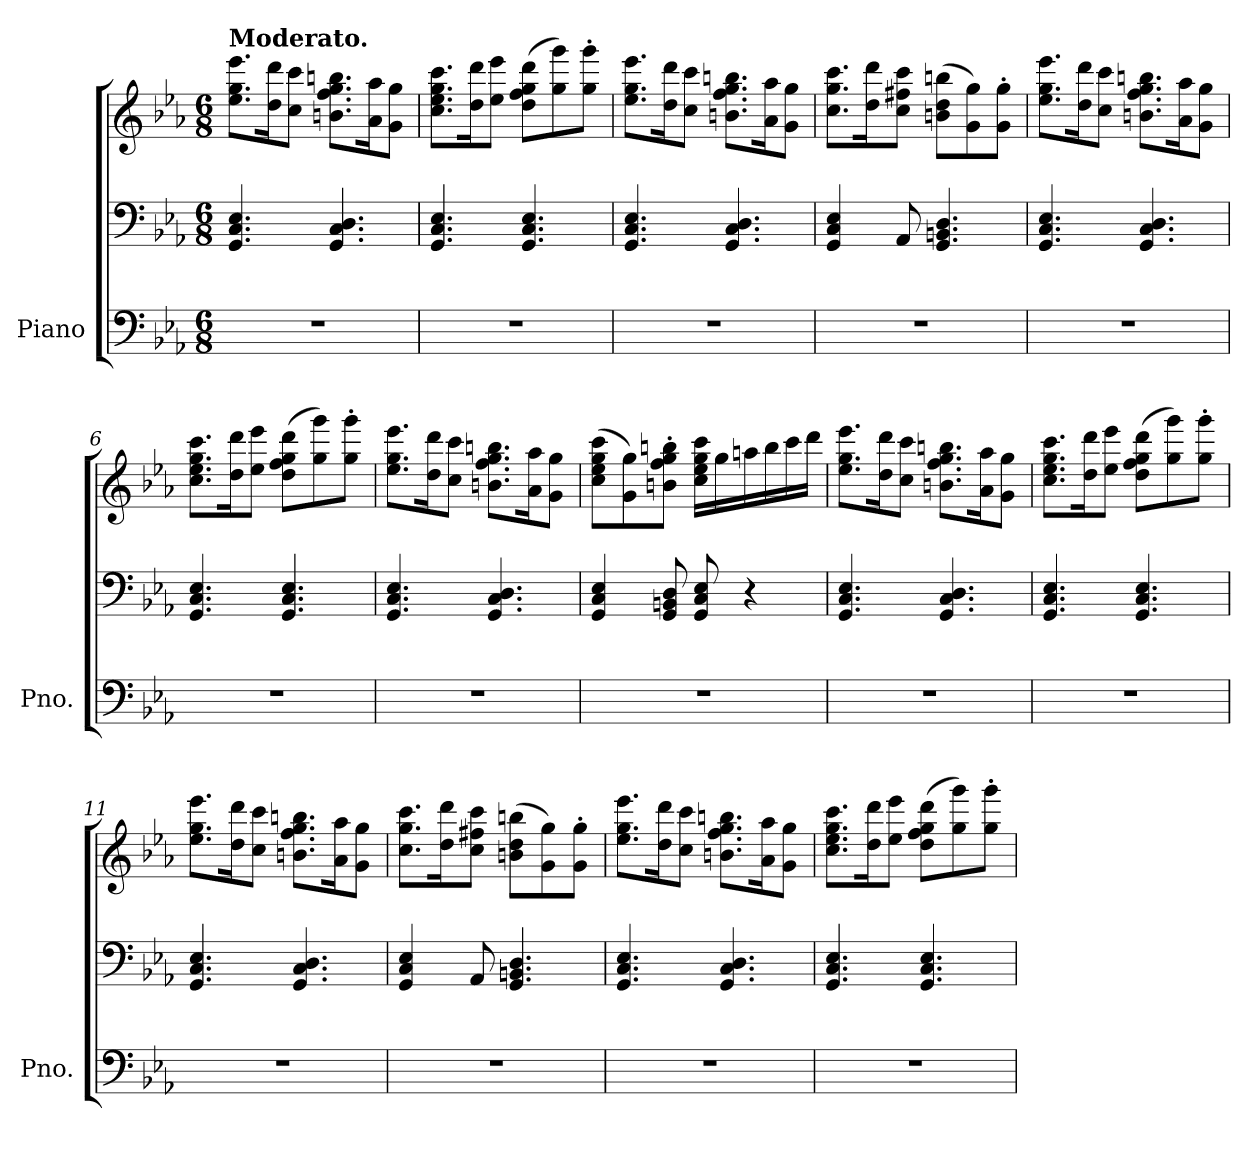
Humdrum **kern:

**kern	**kern	**kern	**dynam
*part1	*part1	*part1	*part1
*staff3	*staff2	*staff1	*staff1/2/3
*I"Piano	*	*	*
*I'Pno.	*	*	*
*clefF4	*clefF4	*clefG2	*
*k[b-e-a-]	*k[b-e-a-]	*k[b-e-a-]	*
*M6/8	*M6/8	*M6/8	*
*MM100	*MM100	*MM100	*
=1	=1	=1	=1
!	!	!LO:TX:a:B:t=Moderato.	!
!	!	!	!LO:DY:b=2
!	!	!	!LO:DY:n=1:b
2.r	4.GG/ 4.C/ 4.E-/	8.ee-\ 8.gg\ 8.eee-\L	mf ff
.	.	16dd\ 16ddd\K	.
.	.	8cc\ 8ccc\J	.
.	4.GG/ 4.C/ 4.D/	8.bn\ 8.ff\ 8.gg\ 8.bbn\L	.
.	.	16a-\ 16aa-\K	.
.	.	8g\ 8gg\J	.
=2	=2	=2	=2
2.r	4.GG/ 4.C/ 4.E-/	8.cc\ 8.ee-\ 8.gg\ 8.ccc\L	.
.	.	16dd\ 16ddd\K	.
.	.	8ee-\ 8eee-\J	.
.	4.GG/ 4.C/ 4.E-/	(>8dd\ 8ff\ 8gg\ 8ddd\L	.
.	.	8gg\ 8ggg\)	.
.	.	8gg\' 8ggg\'J	.
=3	=3	=3	=3
2.r	4.GG/ 4.C/ 4.E-/	8.ee-\ 8.gg\ 8.eee-\L	.
.	.	16dd\ 16ddd\K	.
.	.	8cc\ 8ccc\J	.
.	4.GG/ 4.C/ 4.D/	8.bn\ 8.ff\ 8.gg\ 8.bbn\L	.
.	.	16a-\ 16aa-\K	.
.	.	8g\ 8gg\J	.
=4	=4	=4	=4
2.r	4GG/ 4C/ 4E-/	8.cc\ 8.gg\ 8.ccc\L	.
.	.	16dd\ 16ddd\K	.
.	8AA-/	8cc\ 8ff#X\ 8ccc\J	.
.	4.GG/ 4.BBn/ 4.D/	(>8bn\ 8dd\ 8bbn\L	.
.	.	8g\ 8gg\)	.
.	.	8g\' 8gg\'J	.
=5	=5	=5	=5
2.r	4.GG/ 4.C/ 4.E-/	8.ee-\ 8.gg\ 8.eee-\L	.
.	.	16dd\ 16ddd\K	.
.	.	8cc\ 8ccc\J	.
.	4.GG/ 4.C/ 4.D/	8.bn\ 8.ff\ 8.gg\ 8.bbn\L	.
.	.	16a-\ 16aa-\K	.
.	.	8g\ 8gg\J	.
=6	=6	=6	=6
2.r	4.GG/ 4.C/ 4.E-/	8.cc\ 8.ee-\ 8.gg\ 8.ccc\L	.
.	.	16dd\ 16ddd\K	.
.	.	8ee-\ 8eee-\J	.
.	4.GG/ 4.C/ 4.E-/	(>8dd\ 8ff\ 8gg\ 8ddd\L	.
.	.	8gg\ 8ggg\)	.
.	.	8gg\' 8ggg\'J	.
!!LO:LB:g=z
=7	=7	=7	=7
2.r	4.GG/ 4.C/ 4.E-/	8.ee-\ 8.gg\ 8.eee-\L	.
.	.	16dd\ 16ddd\K	.
.	.	8cc\ 8ccc\J	.
.	4.GG/ 4.C/ 4.D/	8.bn\ 8.ff\ 8.gg\ 8.bbn\L	.
.	.	16a-\ 16aa-\K	.
.	.	8g\ 8gg\J	.
=8	=8	=8	=8
2.r	4GG/ 4C/ 4E-/	(>8cc\ 8ee-\ 8gg\ 8ccc\L	.
.	.	8g\ 8gg\)	.
.	8GG/ 8BBn/ 8D/	8bn\' 8ff\' 8gg\' 8bbn\'J	.
.	8GG/ 8C/ 8E-/	16cc\ 16ee-\ 16gg\ 16ccc\LL	.
.	.	16gg\	.
.	4r	16aan\	.
.	.	16bb\	.
.	.	16ccc\	.
.	.	16ddd\JJ	.
=9	=9	=9	=9
2.r	4.GG/ 4.C/ 4.E-/	8.ee-\ 8.gg\ 8.eee-\L	.
.	.	16dd\ 16ddd\K	.
.	.	8cc\ 8ccc\J	.
.	4.GG/ 4.C/ 4.D/	8.bn\ 8.ff\ 8.gg\ 8.bbn\L	.
.	.	16a-\ 16aa-\K	.
.	.	8g\ 8gg\J	.
=10	=10	=10	=10
2.r	4.GG/ 4.C/ 4.E-/	8.cc\ 8.ee-\ 8.gg\ 8.ccc\L	.
.	.	16dd\ 16ddd\K	.
.	.	8ee-\ 8eee-\J	.
.	4.GG/ 4.C/ 4.E-/	(>8dd\ 8ff\ 8gg\ 8ddd\L	.
.	.	8gg\ 8ggg\)	.
.	.	8gg\' 8ggg\'J	.
=11	=11	=11	=11
2.r	4.GG/ 4.C/ 4.E-/	8.ee-\ 8.gg\ 8.eee-\L	.
.	.	16dd\ 16ddd\K	.
.	.	8cc\ 8ccc\J	.
.	4.GG/ 4.C/ 4.D/	8.bn\ 8.ff\ 8.gg\ 8.bbn\L	.
.	.	16a-\ 16aa-\K	.
.	.	8g\ 8gg\J	.
=12	=12	=12	=12
2.r	4GG/ 4C/ 4E-/	8.cc\ 8.gg\ 8.ccc\L	.
.	.	16dd\ 16ddd\K	.
.	8AA-/	8cc\ 8ff#X\ 8ccc\J	.
.	4.GG/ 4.BBn/ 4.D/	(>8bn\ 8dd\ 8bbn\L	.
.	.	8g\ 8gg\)	.
.	.	8g\' 8gg\'J	.
!!LO:LB:g=z
=13	=13	=13	=13
2.r	4.GG/ 4.C/ 4.E-/	8.ee-\ 8.gg\ 8.eee-\L	.
.	.	16dd\ 16ddd\K	.
.	.	8cc\ 8ccc\J	.
.	4.GG/ 4.C/ 4.D/	8.bn\ 8.ff\ 8.gg\ 8.bbn\L	.
.	.	16a-\ 16aa-\K	.
.	.	8g\ 8gg\J	.
=14	=14	=14	=14
2.r	4.GG/ 4.C/ 4.E-/	8.cc\ 8.ee-\ 8.gg\ 8.ccc\L	.
.	.	16dd\ 16ddd\K	.
.	.	8ee-\ 8eee-\J	.
.	4.GG/ 4.C/ 4.E-/	(>8dd\ 8ff\ 8gg\ 8ddd\L	.
.	.	8gg\ 8ggg\)	.
.	.	8gg\' 8ggg\'J	.
=	=	=	=
*-	*-	*-	*-
